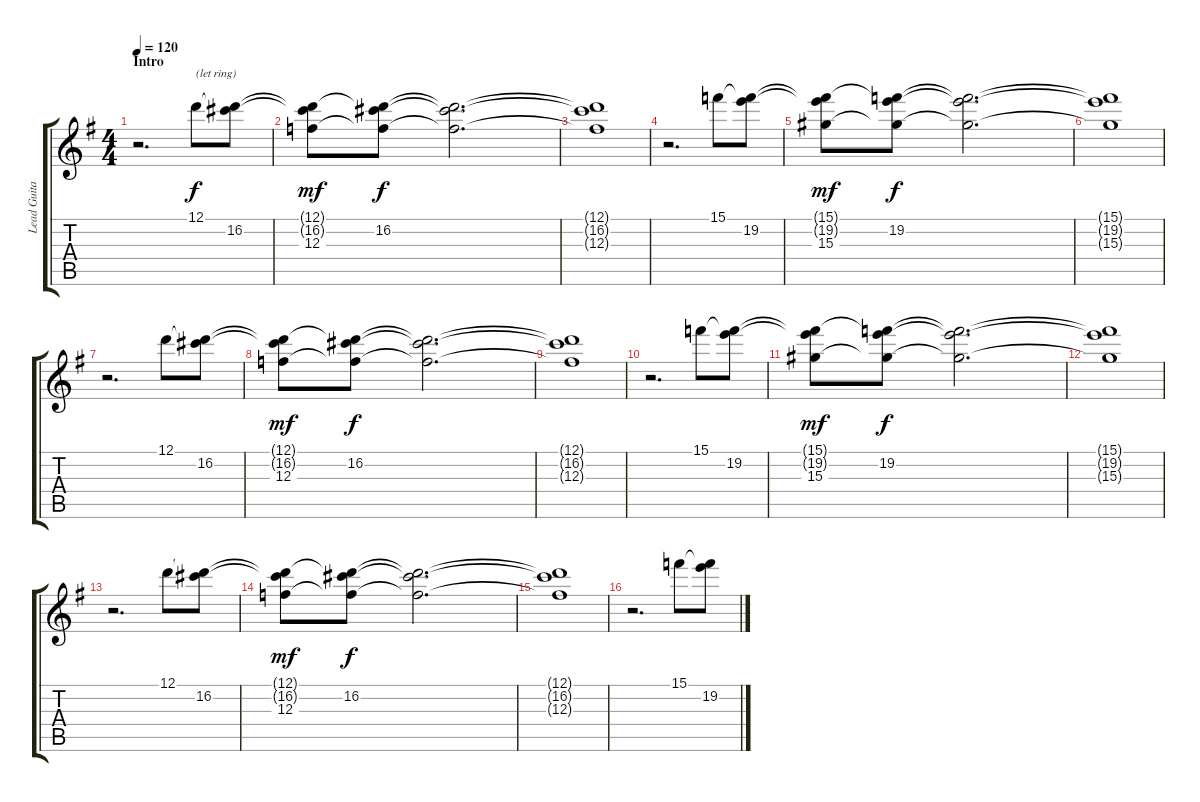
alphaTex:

\track ("Lead Guitar I" "Lead Guita") {instrument distortionguitar}
\staff {score tabs}
\tuning (D4 A3 F3 C3 G2 D2) {hide}
\ts (4 4)
\section ("" "Intro")
\tempo 120
\clef g2
\ks eminor
r.2{d dy f volume 13 instrument distortionguitar} 12.1.8{txt "(let ring)"} (12.1{t} 16.2).8 |
(12.1{t} 16.2{t} 12.3).8{dy mf} (12.1{t} 16.2 12.3{t}).8{dy f} (12.1{t} 16.2{t} 12.3{t}).2{d} |
(12.1{t} 16.2{t} 12.3{t}).1{volume 5} |
r.2{d} 15.1.8{volume 13} (15.1{t} 19.2).8 |
(15.1{t} 19.2{t} 15.3).8{dy mf} (15.1{t} 19.2 15.3{t}).8{dy f} (15.1{t} 19.2{t} 15.3{t}).2{d} |
(15.1{t} 19.2{t} 15.3{t}).1{volume 5} |
r.2{d} 12.1.8{volume 13} (12.1{t} 16.2).8 |
(12.1{t} 16.2{t} 12.3).8{dy mf} (12.1{t} 16.2 12.3{t}).8{dy f} (12.1{t} 16.2{t} 12.3{t}).2{d} |
(12.1{t} 16.2{t} 12.3{t}).1{volume 5} |
r.2{d} 15.1.8{volume 13} (15.1{t} 19.2).8 |
(15.1{t} 19.2{t} 15.3).8{dy mf} (15.1{t} 19.2 15.3{t}).8{dy f} (15.1{t} 19.2{t} 15.3{t}).2{d} |
(15.1{t} 19.2{t} 15.3{t}).1{volume 5} |
r.2{d} 12.1.8{volume 13} (12.1{t} 16.2).8 |
(12.1{t} 16.2{t} 12.3).8{dy mf} (12.1{t} 16.2 12.3{t}).8{dy f} (12.1{t} 16.2{t} 12.3{t}).2{d} |
(12.1{t} 16.2{t} 12.3{t}).1{volume 5} |
r.2{d} 15.1.8{volume 13} (15.1{t} 19.2).8
